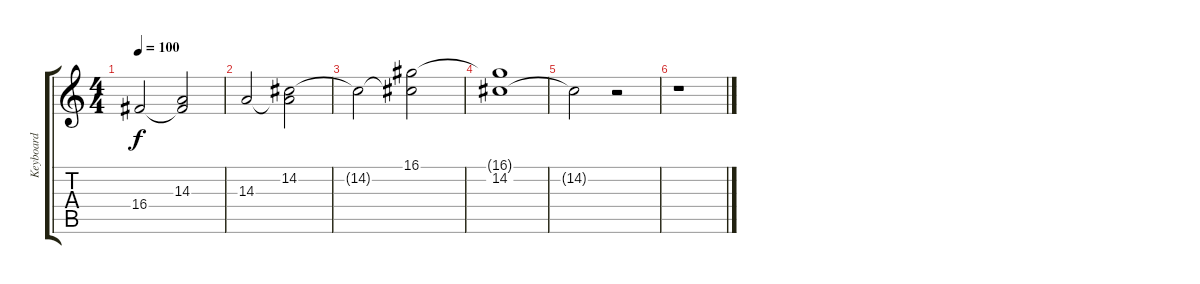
\track ("Keyboard" "Keyboard") {instrument lead2sawtooth}
\staff {score tabs}
\tuning (E4 B3 G3 D3 A2 D2) {hide}
\ts (4 4)
\tempo 100
\clef g2
\ks c
16.4.2{dy f} (14.3 16.4{t}).2 |
14.3.2 (14.2 14.3{t}).2 |
14.2{t}.2 (16.1 14.2{t}).2 |
(16.1{t} 14.2).1 |
14.2{t}.2 r.2 |
r.1
